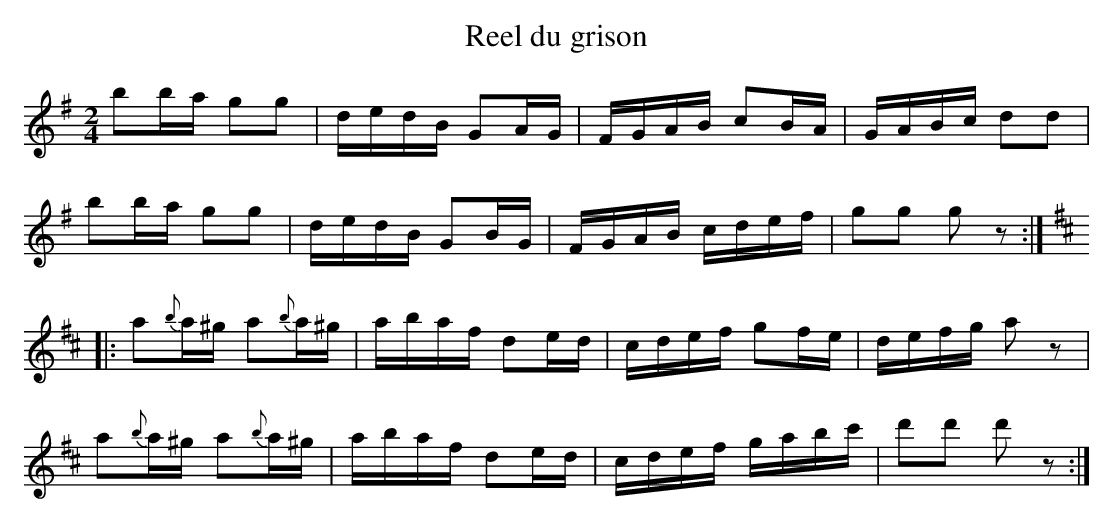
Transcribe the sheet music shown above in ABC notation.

X:1
T:Reel du grison
M:2/4
L:1/8
K:G
bb/a/ gg|d/e/d/B/ GA/G/|F/G/A/B/ cB/A/|G/A/B/c/ dd|
bb/a/ gg|d/e/d/B/ GB/G/|F/G/A/B/ c/d/e/f/|gg gz:|
K:D
|:a{b}a/^g/ a{b}a/^g/|a/b/a/f/ de/d/|c/d/e/f/ gf/e/|d/e/f/g/ az|
a{b}a/^g/ a{b}a/^g/|a/b/a/f/ de/d/|c/d/e/f/ g/a/b/c'/|d'd' d'z:|]
